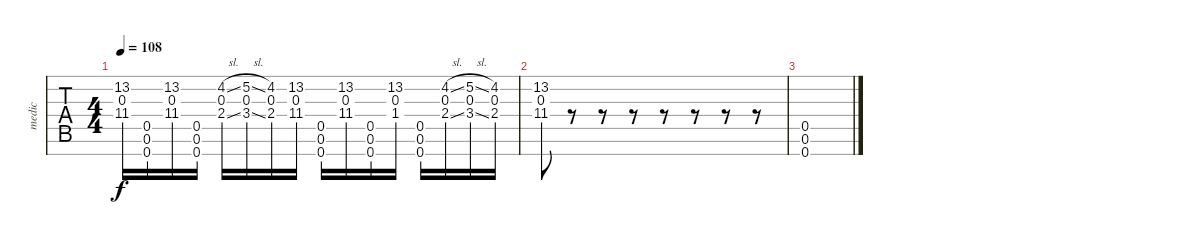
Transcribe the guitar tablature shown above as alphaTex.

\track ("medic" "medic") {instrument overdrivenguitar}
\staff {tabs}
\tuning (E4 A3 Gb3 D3 A2 E2 A1) {hide}
\ts (4 4)
\tempo 108
\clef f4
\ks c
(13.2 0.3 11.4).16{dy f} (0.5 0.6 0.7).16 (13.2 0.3 11.4).16 (0.5 0.6 0.7).16 (4.2{sl} 0.3 2.4{sl}).16 (5.2{sl} 0.3 3.4{sl}).16 (4.2 0.3 2.4).16 (13.2 0.3 11.4).16 (0.5 0.6 0.7).16 (13.2 0.3 11.4).16 (0.5 0.6 0.7).16 (13.2 0.3 1.4).16 (0.5 0.6 0.7).16 (4.2{sl} 0.3 2.4{sl}).16 (5.2{sl} 0.3 3.4{sl}).16 (4.2 0.3 2.4).16 |
(13.2 0.3 11.4).8 r.8 r.8 r.8 r.8 r.8 r.8 r.8 |
(0.5 0.6 0.7).1
